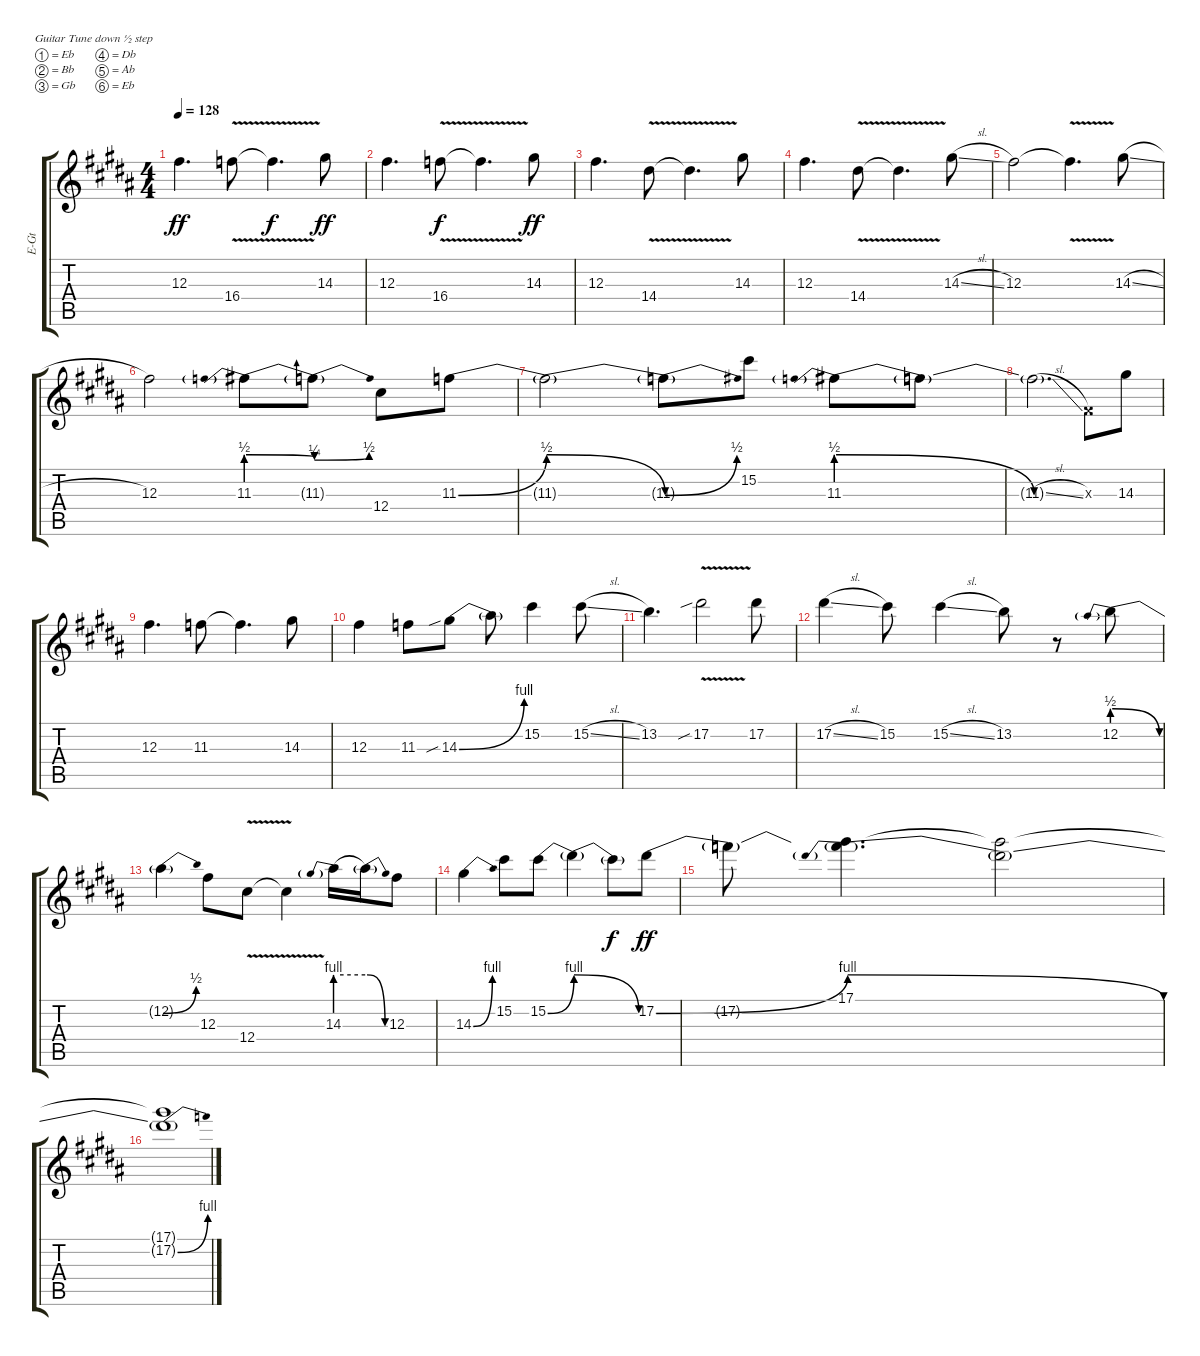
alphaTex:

\bracketExtendMode groupsimilarinstruments
\otherSystemsTrackNameOrientation horizontal
\track ("Guitar 1 (Slash)" "E-Gt") {defaultSystemsLayout 4 instrument overdrivenguitar}
\staff {score tabs}
\tuning (Eb4 Bb3 Gb3 Db3 Ab2 Eb2)
\ts (4 4)
\tempo 128
\clef g2
\ks b
12.3{acc forcenatural}.4{d dy ff beam Down} 16.4{v acc b}.8{beam Down} 16.4{v t acc b}.4{d dy f beam Down} 14.3{acc forcenatural}.8{dy ff beam Down} |
12.3{acc forcenatural}.4{d beam Down} 16.4{v acc b}.8{dy f beam Down} 16.4{v t acc b}.4{d beam Down} 14.3{acc forcenatural}.8{dy ff beam Down} |
12.3{acc forcenatural}.4{d beam Down} 14.4{v acc forcenatural}.8{beam Down} 14.4{v t acc forcenatural}.4{d beam Down} 14.3{acc forcenatural}.8{beam Down} |
12.3{acc forcenatural}.4{d beam Down} 14.4{v acc forcenatural}.8{beam Down} 14.4{v t acc forcenatural}.4{d beam Down} 14.3{sl acc forcenatural}.8{beam Down} |
12.3{acc forcenatural}.2{beam Down} 12.3{v t acc forcenatural}.4{d beam Down} 14.3{sl acc forcenatural}.8{beam Down} |
12.3{acc forcenatural}.2{beam Down} 11.3{be (prebendrelease 0 2 30 1)}.8{beam Down} 11.3{be (bend 0 1 27 2) t acc b}.8{beam Down} 12.4{acc forcenatural}.8{beam Down} 11.3{be (bend 0 0 60 2) acc b}.8{beam Down} |
11.3{be (release 0 2 60 0) t}.2{beam Down} 11.3{be (bend 0 0 60 2) t acc b}.8{beam Down} 15.2{acc forcenatural}.8{beam Down} 11.3{be (prebendrelease 0 2 60 0)}.8{beam Down} 11.3{t acc b}.8{beam Down} |
11.3{be (hold 0 0 60 0) sl t acc b}.2{d beam Down} 0.3{x acc forcenatural}.8{beam Down} 14.3{acc forcenatural}.8{beam Down} |
12.3{acc forcenatural}.4{d beam Down} 11.3{acc b}.8{beam Down} 11.3{t acc b}.4{d beam Down} 14.3{acc forcenatural}.8{beam Down} |
12.3{acc forcenatural}.4{beam Down} 11.3{acc b}.8{beam Down} 14.3{be (bend 0 0 60 4) sib acc forcenatural}.8{beam Down} 14.3{t}.8{beam Down} 15.2{acc forcenatural}.4{beam Down} 15.2{sl acc forcenatural}.8{beam Down} |
13.2{acc forcenatural}.4{d beam Down} 17.2{v sib acc forcenatural}.2{beam Down} 17.2{acc forcenatural}.8{beam Down} |
17.2{sl acc forcenatural}.4{beam Down} 15.2{acc forcenatural}.8{beam Down} 15.2{sl acc forcenatural}.4{beam Down} 13.2{acc forcenatural}.8{beam Down} r.8{beam Down} 12.2{be (prebendrelease 0 2 34.8 0)}.8{beam Down} |
12.2{be (bend 0 0 60 2) t acc forcenatural}.4{beam Down} 12.3{acc forcenatural}.8{beam Down} 12.4{v acc forcenatural}.8{beam Down} 12.4{v t acc forcenatural}.4{beam Down} 14.3{be (prebend 0 4 60 4)}.16{beam Down} 14.3{be (release 0 4 60 0) t}.16{beam Down} 12.3{acc forcenatural}.8{beam Down} |
14.3{be (bend 0 0 60 4) acc forcenatural}.4{beam Down} 15.2{acc forcenatural}.8{beam Down} 15.2{be (bend 0 0 15 4) acc forcenatural}.8{beam Down} 15.2{be (release 0 4 60 0) t}.4{beam Down} 15.2{t acc forcenatural}.8{dy f beam Down} 17.2{be (bend 0 0 60 4) acc forcenatural}.8{dy ff beam Down} |
17.2{t}.8{beam Down} (17.1{acc forcenatural} 17.2{be (prebendrelease 0 4 60 0) t}).4{d beam Down} (17.1{t acc forcenatural} 17.2{t acc forcenatural}).2{beam Down} |
(17.1{t acc forcenatural} 17.2{be (bend 0 0 60 4) t acc forcenatural}).1{beam Down}
